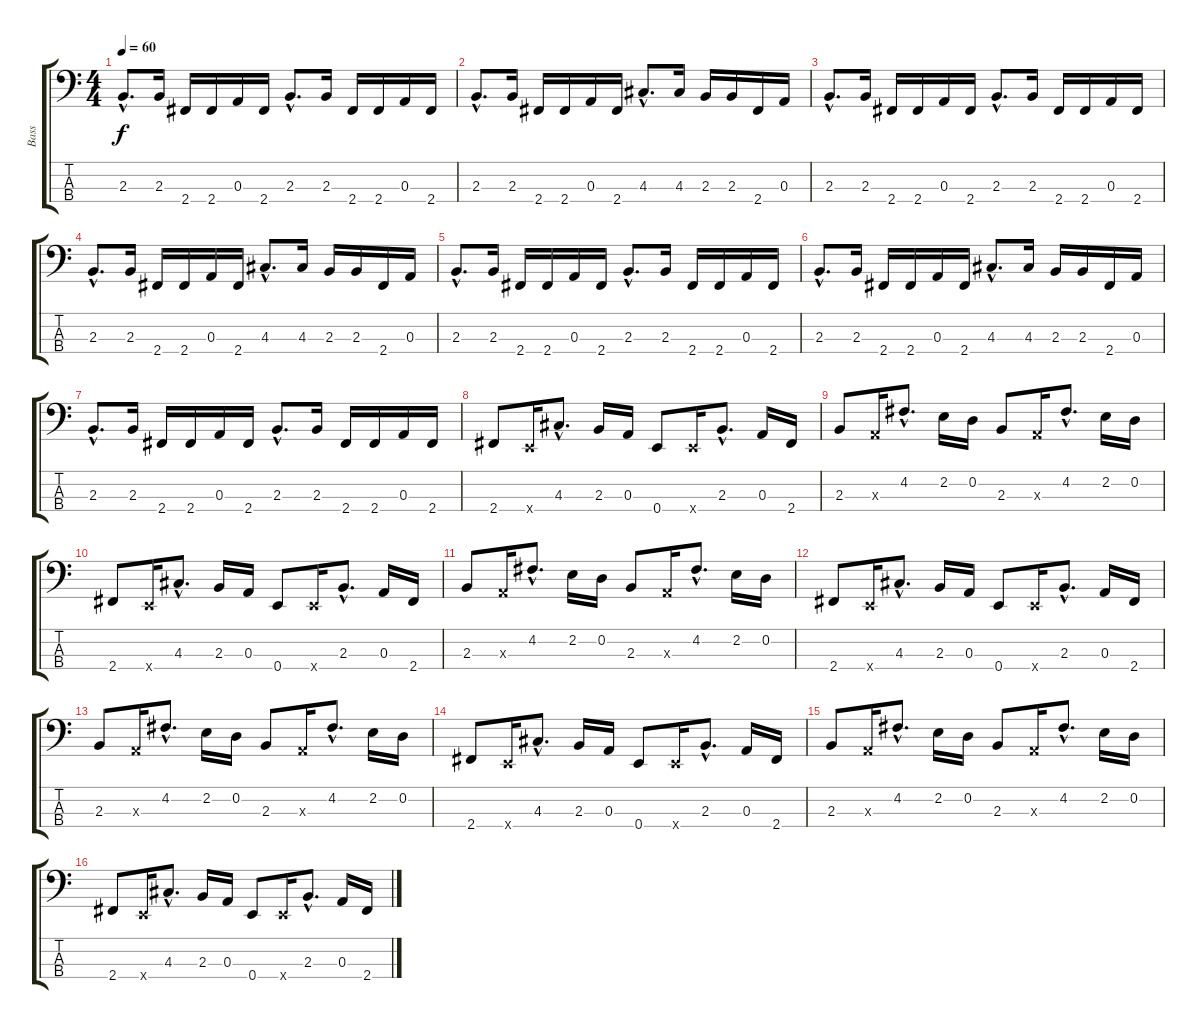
\track ("Bass" "Bass") {instrument acousticguitarnylon}
\staff {score tabs}
\tuning (G2 D2 A1 E1) {hide}
\ts (4 4)
\tempo 60
\clef f4
\ks c
2.3{hac}.8{d dy f} 2.3.16 2.4.16 2.4.16 0.3.16 2.4.16 2.3{hac}.8{d} 2.3.16 2.4.16 2.4.16 0.3.16 2.4.16 |
2.3{hac}.8{d} 2.3.16 2.4.16 2.4.16 0.3.16 2.4.16 4.3{hac}.8{d} 4.3.16 2.3.16 2.3.16 2.4.16 0.3.16 |
2.3{hac}.8{d} 2.3.16 2.4.16 2.4.16 0.3.16 2.4.16 2.3{hac}.8{d} 2.3.16 2.4.16 2.4.16 0.3.16 2.4.16 |
2.3{hac}.8{d} 2.3.16 2.4.16 2.4.16 0.3.16 2.4.16 4.3{hac}.8{d} 4.3.16 2.3.16 2.3.16 2.4.16 0.3.16 |
2.3{hac}.8{d} 2.3.16 2.4.16 2.4.16 0.3.16 2.4.16 2.3{hac}.8{d} 2.3.16 2.4.16 2.4.16 0.3.16 2.4.16 |
2.3{hac}.8{d} 2.3.16 2.4.16 2.4.16 0.3.16 2.4.16 4.3{hac}.8{d} 4.3.16 2.3.16 2.3.16 2.4.16 0.3.16 |
2.3{hac}.8{d} 2.3.16 2.4.16 2.4.16 0.3.16 2.4.16 2.3{hac}.8{d} 2.3.16 2.4.16 2.4.16 0.3.16 2.4.16 |
2.4.8 0.4{x}.16 4.3{hac}.8{d} 2.3.16 0.3.16 0.4.8 0.4{x}.16 2.3{hac}.8{d} 0.3.16 2.4.16 |
2.3.8 0.3{x}.16 4.2{hac}.8{d} 2.2.16 0.2.16 2.3.8 0.3{x}.16 4.2{hac}.8{d} 2.2.16 0.2.16 |
2.4.8 0.4{x}.16 4.3{hac}.8{d} 2.3.16 0.3.16 0.4.8 0.4{x}.16 2.3{hac}.8{d} 0.3.16 2.4.16 |
2.3.8 0.3{x}.16 4.2{hac}.8{d} 2.2.16 0.2.16 2.3.8 0.3{x}.16 4.2{hac}.8{d} 2.2.16 0.2.16 |
2.4.8 0.4{x}.16 4.3{hac}.8{d} 2.3.16 0.3.16 0.4.8 0.4{x}.16 2.3{hac}.8{d} 0.3.16 2.4.16 |
2.3.8 0.3{x}.16 4.2{hac}.8{d} 2.2.16 0.2.16 2.3.8 0.3{x}.16 4.2{hac}.8{d} 2.2.16 0.2.16 |
2.4.8 0.4{x}.16 4.3{hac}.8{d} 2.3.16 0.3.16 0.4.8 0.4{x}.16 2.3{hac}.8{d} 0.3.16 2.4.16 |
2.3.8 0.3{x}.16 4.2{hac}.8{d} 2.2.16 0.2.16 2.3.8 0.3{x}.16 4.2{hac}.8{d} 2.2.16 0.2.16 |
2.4.8 0.4{x}.16 4.3{hac}.8{d} 2.3.16 0.3.16 0.4.8 0.4{x}.16 2.3{hac}.8{d} 0.3.16 2.4.16
